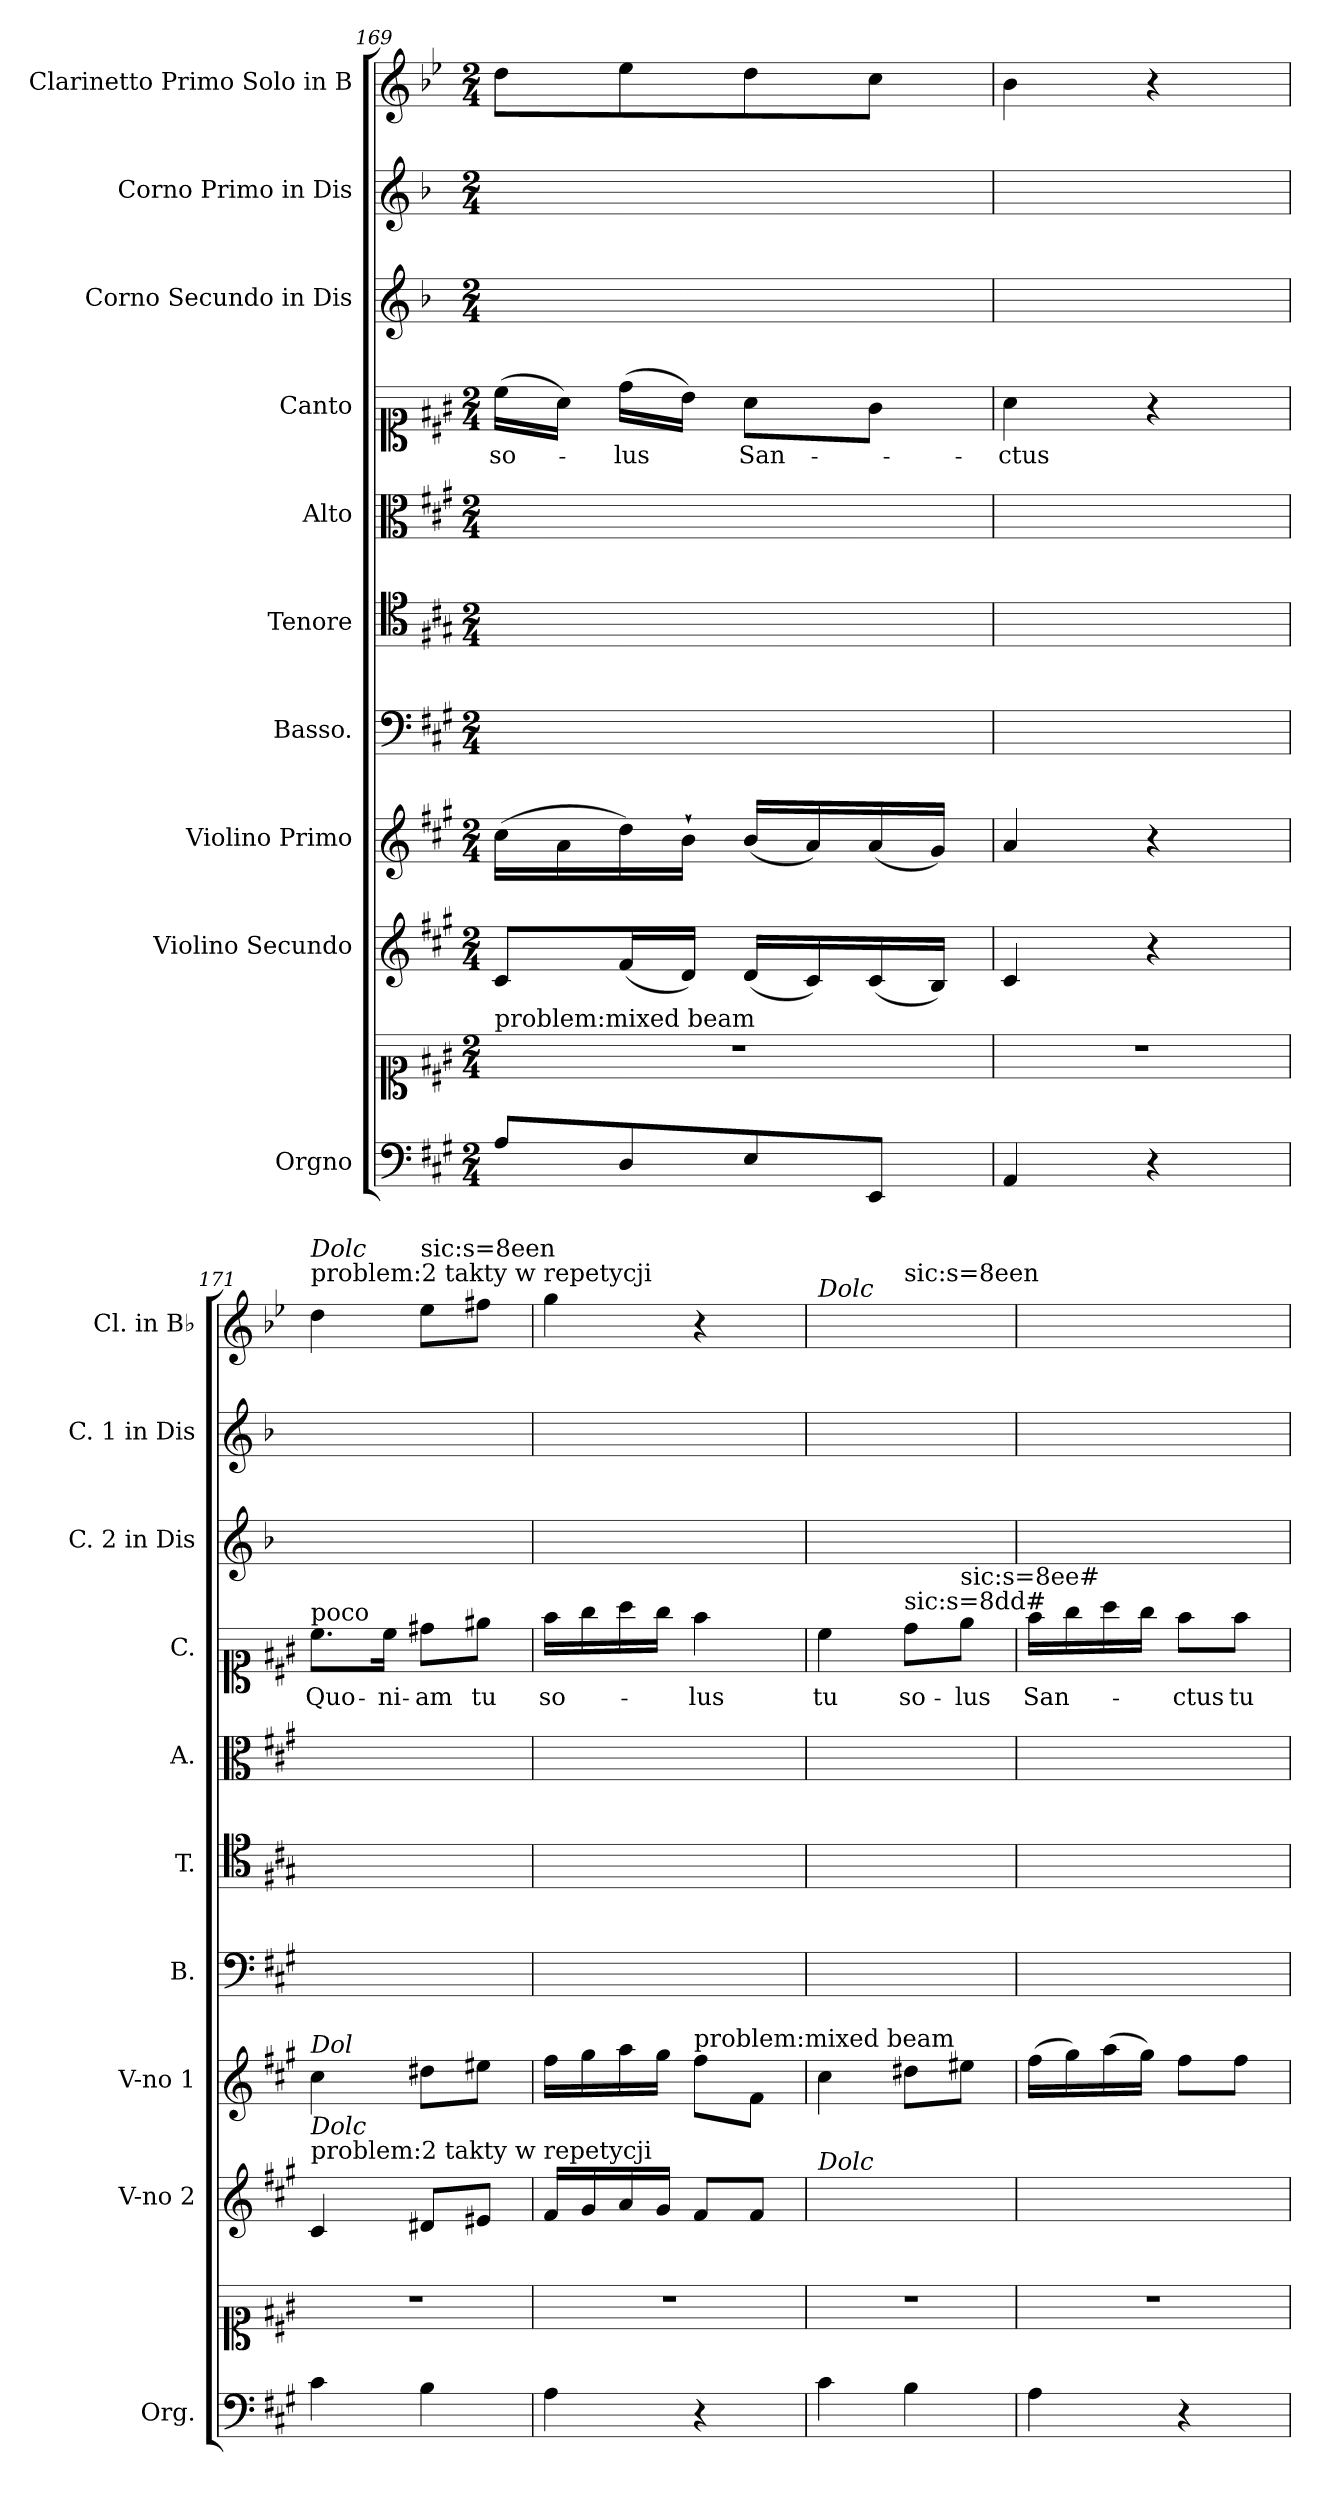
**kern	**kern	**kern	**kern	**kern	**kern	**kern	**kern	**text	**kern	**kern	**kern
*part10	*part10	*part9	*part8	*part7	*part6	*part5	*part4	*part4	*part3	*part2	*part1
*staff11	*staff10	*staff9	*staff8	*staff7	*staff6	*staff5	*staff4	*staff4	*staff3	*staff2	*staff1
*I"Orgno	*	*I"Violino Secundo	*I"Violino Primo	*I"Basso.	*I"Tenore	*I"Alto	*I"Canto	*	*I"Corno Secundo in Dis	*I"Corno Primo in Dis	*I"Clarinetto Primo Solo in B
*I'Org.	*	*I'V-no 2	*I'V-no 1	*I'B.	*I'T.	*I'A.	*I'C.	*	*I'C. 2 in Dis	*I'C. 1 in Dis	*I'Cl. in B♭
*clefF4	*clefC1	*clefG2	*clefG2	*clefF4	*clefC4	*clefC3	*clefC1	*	*clefG2	*clefG2	*clefG2
*	*	*	*	*	*	*	*	*	*ITrd5c8	*ITrd5c8	*ITrd1c1
*k[f#c#g#]	*k[f#c#g#]	*k[f#c#g#]	*k[f#c#g#]	*k[f#c#g#]	*k[f#c#g#]	*k[f#c#g#]	*k[f#c#g#]	*	*k[f#c#g#]	*k[f#c#g#]	*k[f#c#g#]
*M2/4	*M2/4	*M2/4	*M2/4	*M2/4	*M2/4	*M2/4	*M2/4	*	*M2/4	*M2/4	*M2/4
=169	=169	=169	=169	=169	=169	=169	=169	=169	=169	=169	=169
!	!LO:TX:a:t=problem&colon;mixed beam	!	!	!	!	!	!	!	!	!	!
8AL	2r	8c#L	(16cc#LL	2ryy	2ryy	2ryy	(16cc#LL	so-	2ryy	2ryy	8cc#L
.	.	.	16a	.	.	.	16aJJ)	.	.	.	.
8D	.	(16f#L	16dd)	.	.	.	(16ddLL	-lus	.	.	8dd
.	.	16dJJ)	16b`JJ	.	.	.	16bJJ)	.	.	.	.
8E	.	(16dLL	(16bLL	.	.	.	8aL	San-	.	.	8cc#
.	.	16c#)	16a)	.	.	.	.	.	.	.	.
8EEJ	.	(16c#	(16a	.	.	.	8g#J	.	.	.	8bJ
.	.	16BJJ)	16g#JJ)	.	.	.	.	.	.	.	.
=170	=170	=170	=170	=170	=170	=170	=170	=170	=170	=170	=170
4AA	2r	4c#	4a	2ryy	2ryy	2ryy	4a	-ctus	2ryy	2ryy	4a
4r	.	4r	4r	.	.	.	4r	.	.	.	4r
=171	=171	=171	=171	=171	=171	=171	=171	=171	=171	=171	=171
!	!	!	!	!	!	!	!	!	!	!	!LO:TX:a:t=problem&colon;2 takty w repetycji
!	!	!	!	!	!	!	!	!	!	!	!LO:TX:a:i:t=Dolc
!	!	!	!	!	!	!	!LO:TX:a:t=poco	!	!	!	!
!	!	!	!LO:TX:a:i:t=Dol	!	!	!	!	!	!	!	!
!	!	!LO:TX:a:t=problem&colon;2 takty w repetycji	!	!	!	!	!	!	!	!	!
!	!	!LO:TX:a:i:t=Dolc	!	!	!	!	!	!	!	!	!
4c#	2r	4c#	4cc#	2ryy	2ryy	2ryy	8.cc#L	Quo-	2ryy	2ryy	4cc#
.	.	.	.	.	.	.	16cc#Jk	-ni-	.	.	.
!	!	!	!	!	!	!	!	!	!	!	!LO:TX:a:t=sic&colon;s=8een
4B	.	8d#XL	8dd#XL	.	.	.	8dd#XL	-am	.	.	8ddL
.	.	8e#XJ	8ee#XJ	.	.	.	8ee#XJ	tu	.	.	8ee#XJ
=172	=172	=172	=172	=172	=172	=172	=172	=172	=172	=172	=172
4A	2r	16f#LL	16ff#LL	2ryy	2ryy	2ryy	16ff#LL	so-	2ryy	2ryy	4ff#
.	.	16g#	16gg#	.	.	.	16gg#	.	.	.	.
.	.	16a	16aa	.	.	.	16aa	.	.	.	.
.	.	16g#JJ	16gg#JJ	.	.	.	16gg#JJ	.	.	.	.
!	!	!	!LO:TX:a:t=problem&colon;mixed beam	!	!	!	!	!	!	!	!
4r	.	8f#L	8ff#L	.	.	.	4ff#	-lus	.	.	4r
.	.	8f#J	8f#J	.	.	.	.	.	.	.	.
=173	=173	=173	=173	=173	=173	=173	=173	=173	=173	=173	=173
!	!	!	!	!	!	!	!	!	!	!	!LO:TX:a:i:t=Dolc
!	!	!LO:TX:a:i:t=Dolc	!	!	!	!	!	!	!	!	!
4c#	2r	4c#yy	4cc#	2ryy	2ryy	2ryy	4cc#	tu	2ryy	2ryy	4cc#yy
!	!	!	!	!	!	!	!	!	!	!	!LO:TX:a:t=sic&colon;s=8een
!	!	!	!	!	!	!	!LO:TX:a:t=sic&colon;s=8dd#	!	!	!	!
4B	.	8d#XLyy	8dd#XL	.	.	.	8ddL	so-	.	.	8ddLyy
!	!	!	!	!	!	!	!LO:TX:a:t=sic&colon;s=8ee#	!	!	!	!
.	.	8e#XJyy	8ee#XJ	.	.	.	8eeJ	-lus	.	.	8ee#XJyy
=174	=174	=174	=174	=174	=174	=174	=174	=174	=174	=174	=174
4A	2r	16f#LLyy	(16ff#LL	2ryy	2ryy	2ryy	16ff#LL	San-	2ryy	2ryy	4ff#yy
.	.	16g#yy	16gg#)	.	.	.	16gg#	.	.	.	.
.	.	16ayy	(16aa	.	.	.	16aa	.	.	.	.
.	.	16g#JJyy	16gg#JJ)	.	.	.	16gg#JJ	.	.	.	.
4r	.	8f#Lyy	8ff#L	.	.	.	8ff#L	-ctus	.	.	4ryy
.	.	8f#Jyy	8ff#J	.	.	.	8ff#J	tu	.	.	.
=	=	=	=	=	=	=	=	=	=	=	=
*-	*-	*-	*-	*-	*-	*-	*-	*-	*-	*-	*-
